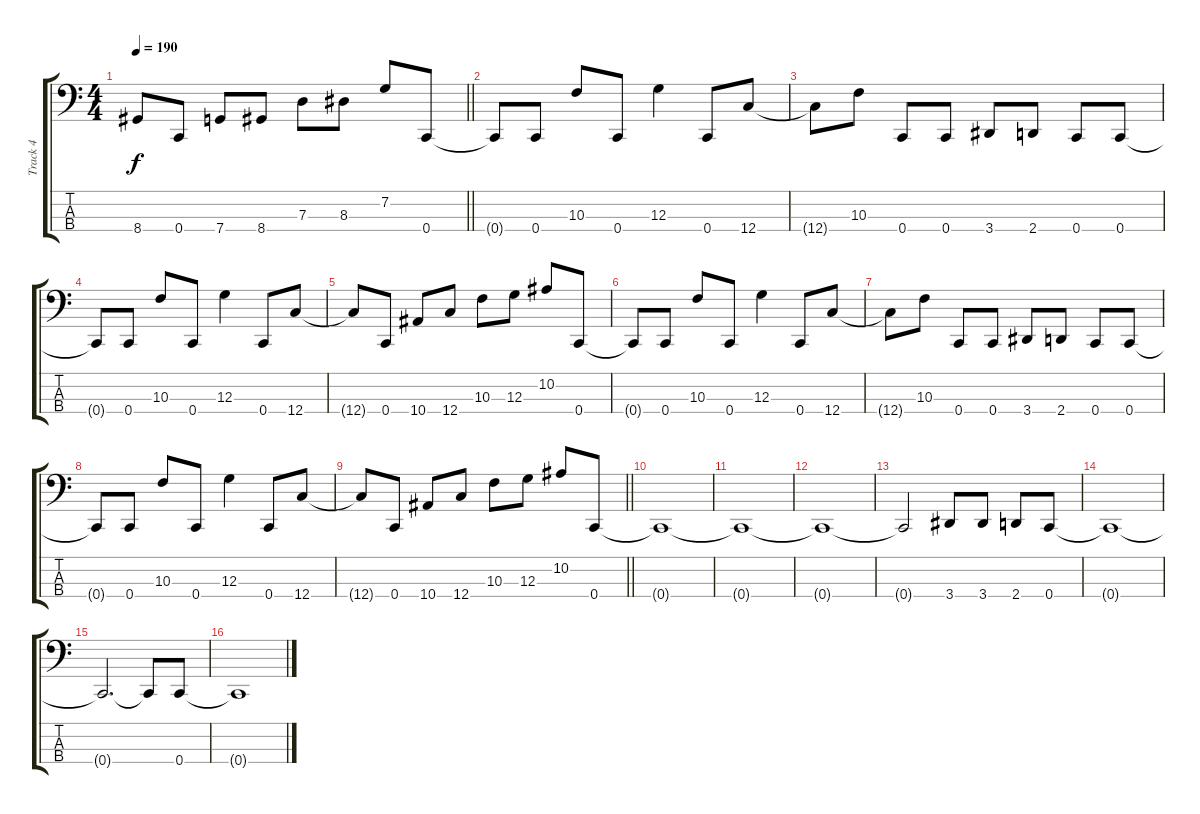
\track ("Track 4" "Track 4") {instrument electricbasspick}
\staff {score tabs}
\tuning (F2 C2 G1 C1) {hide}
\ts (4 4)
\tempo 190
\clef f4
\barLineRight lightlight
\ks c
8.4{t}.8{dy f} 0.4.8 7.4.8 8.4.8 7.3.8 8.3.8 7.2.8 0.4.8 |
\section ("" "")
0.4{t}.8 0.4.8 10.3.8 0.4.8 12.3.4 0.4.8 12.4.8 |
12.4{t}.8 10.3.8 0.4.8 0.4.8 3.4.8 2.4.8 0.4.8 0.4.8 |
0.4{t}.8 0.4.8 10.3.8 0.4.8 12.3.4 0.4.8 12.4.8 |
12.4{t}.8 0.4.8 10.4.8 12.4.8 10.3.8 12.3.8 10.2.8 0.4.8 |
0.4{t}.8 0.4.8 10.3.8 0.4.8 12.3.4 0.4.8 12.4.8 |
12.4{t}.8 10.3.8 0.4.8 0.4.8 3.4.8 2.4.8 0.4.8 0.4.8 |
0.4{t}.8 0.4.8 10.3.8 0.4.8 12.3.4 0.4.8 12.4.8 |
\barLineRight lightlight
12.4{t}.8 0.4.8 10.4.8 12.4.8 10.3.8 12.3.8 10.2.8 0.4.8 |
\section ("" "")
0.4{t}.1 |
0.4{t}.1 |
0.4{t}.1 |
0.4{t}.2 3.4.8 3.4.8 2.4.8 0.4.8 |
0.4{t}.1 |
0.4{t}.2{d} 0.4{t}.8 0.4.8 |
0.4{t}.1
